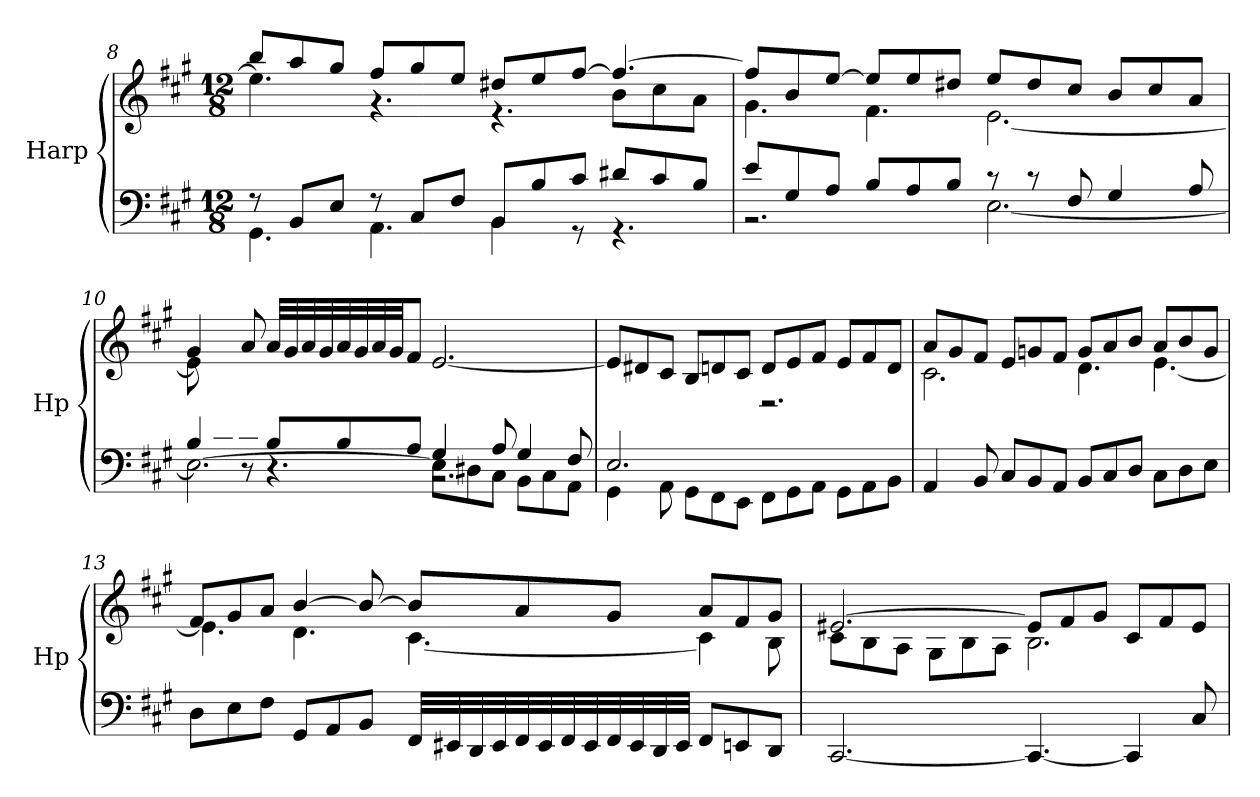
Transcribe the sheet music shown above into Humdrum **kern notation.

**kern	**kern
*part1	*part1
*staff2	*staff1
*I"Harp	*
*I'Hp	*
*clefF4	*clefG2
*k[f#c#g#]	*k[f#c#g#]
*M12/8	*M12/8
=8	=8
*^	*^
8r	4.GG#\	8bb/L	4.ee\]
8BB/L	.	8aa/	.
8E/J	.	8gg#/J	.
8r	4.AA\	8ff#/L	4.r
8C#/L	.	8gg#/	.
8F#/J	.	8ee/J	.
8BB/L	4BB\	8dd#X/L	4.r
8B/	.	8ee/	.
8c#/J	8r	[8ff#/J	.
8d#X/L	4.r	4.ff#/_	8b\L
8c#/	.	.	8cc#\
8B/J	.	.	8a\J
!!LO:PB:g=z	!!
=9	=9	=9	=9
8e/L	2.r	8ff#/L]	4.g#\
8G#/	.	8b/	.
8A/J	.	[8ee/J	.
8B/L	.	8ee/L]	4.f#\
8A/	.	8ee/	.
8B/J	.	8dd#X/J	.
8r	[2.E\	8ee/L	[2.e\
8r	.	8dd#/	.
8F#/	.	8cc#/J	.
4G#/	.	8b/L	.
.	.	8cc#/	.
8A/	.	8a/J	.
=10	=10	=10	=10
*	*^	*	*
8ryy	4B/	2.E\_	4g#/	8e\L]
8d#X/	.	.	.	1ryy
8c#/J	8r	.	8a/	.
8B/L	4.r	.	32a/LLL	.
.	.	.	32g#/	.
.	.	.	32a/	.
.	.	.	32g#/	.
8B/	.	.	32a/	.
.	.	.	32g#/	.
.	.	.	32a/	.
.	.	.	32g#/JJ	.
8A/J	.	.	8f#/J	.
4G#/	2.rBB	8E\L]	[2.e/	.
.	.	8D#X\	.	.
8A/	.	8C#\J	.	.
4G#/	.	8BB\L	.	4.ryy
.	.	8C#\	.	.
8F#/	.	8AA\J	.	.
*	*v	*v	*	*
!!LO:LB:g=z	!!
=11	=11	=11	=11
2.E/	4GG#\	8e/L]	2.ryy
.	.	8d#X/	.
.	8AA\	8c#/J	.
.	8GG#\L	8B/L	.
.	8FF#\	8dn/	.
.	8EE\J	8c#/J	.
2.ryy	8FF#\L	8d/L	2.rD
.	8GG#\	8e/	.
.	8AA\J	8f#/J	.
.	8GG#\L	8e/L	.
.	8AA\	8f#/	.
.	8BB\J	8d/J	.
*v	*v	*	*
=12	=12	=12
4AA/	8a/L	2.c#\
.	8g#/	.
8BB/	8f#/J	.
8C#/L	8e/L	.
8BB/	8gn/	.
8AA/J	8f#/J	.
8BB/L	8g/L	4.d\
8C#/	8a/	.
8D/J	8b/J	.
8C#\L	8a/L	[4.e\
8D\	8b/	.
8E\J	8g/J	.
!!LO:LB:g=z	!!
=13	=13	=13
8D\L	8f#/L	4.e\]
8E\	8g#/	.
8F#\J	8a/J	.
8GG#/L	[4b/	4.d\
8AA/	.	.
8BB/J	8b/_	.
32FF#/LLL	8b/L]	[4.c#\
32EE#X/	.	.
32DD/	.	.
32EE#/	.	.
32FF#/	8a/	.
32EE#/	.	.
32FF#/	.	.
32EE#/	.	.
32FF#/	8g#/J	.
32EE#/	.	.
32DD/	.	.
32EE#/JJJ	.	.
8FF#/L	8a/L	4c#\]
8EEn/	8f#/	.
8DD/J	8g#/J	8B\
!!LO:LB:g=z	!!
=14	=14	=14
[2.CC#/	[2.e#X/	8c#\L
.	.	8B\
.	.	8A\J
.	.	8G#\L
.	.	8B\
.	.	8A\J
4.CC#/_	8e#/L]	2.B\
.	8f#/	.
.	8g#/J	.
4CC#/]	8c#/L	.
.	8f#/	.
8C#/	8e#/J	.
*	*v	*v
=	=
*-	*-
